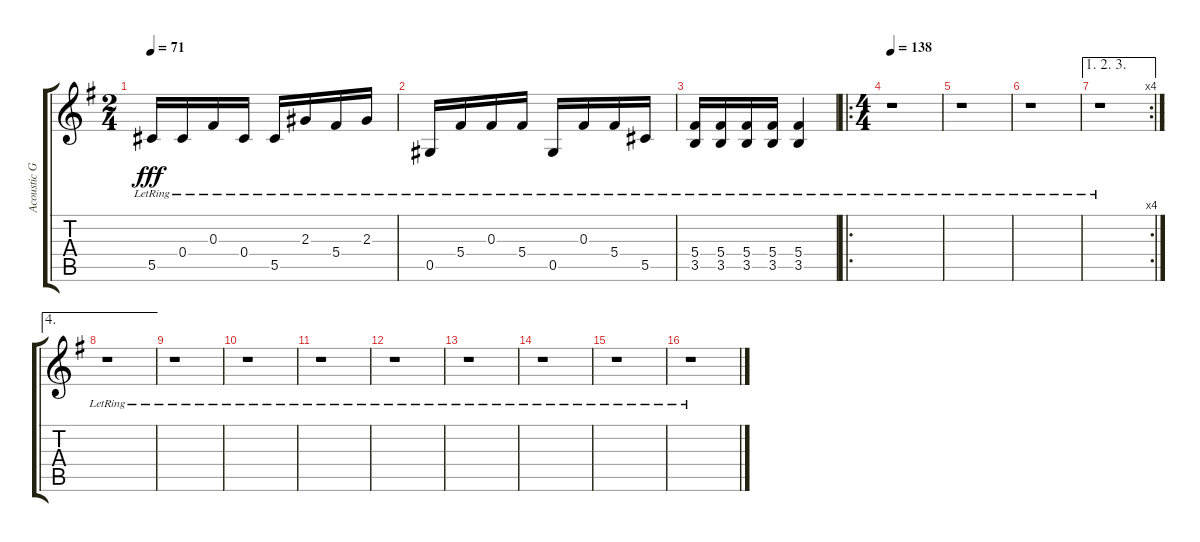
\track ("Acoustic Guitar" "Acoustic G") {instrument acousticguitarsteel}
\staff {score tabs}
\tuning (Eb4 Bb3 Gb3 Db3 Ab2 Eb2) {hide}
\ts (2 4)
\tempo 71
\clef g2
\ks g
5.5{lr}.16{dy fff} 0.4{lr}.16 0.3{lr}.16 0.4{lr}.16 5.5{lr}.16 2.3{lr}.16 5.4{lr}.16 2.3{lr}.16 |
0.5{lr}.16 5.4{lr}.16 0.3{lr}.16 5.4{lr}.16 0.5{lr}.16 0.3{lr}.16 5.4{lr}.16 5.5{lr}.16 |
(5.4{lr} 3.5{lr}).16 (5.4{lr} 3.5{lr}).16 (5.4{lr} 3.5{lr}).16 (5.4{lr} 3.5{lr}).16 (5.4{lr} 3.5{lr}).4 |
\ro
\ts (4 4)
\tempo 138
r.1 |
r.1 |
r.1 |
\ae (1 2 3)
\rc 4
r.1 |
\ae 4
r.1 |
r.1 |
r.1 |
r.1 |
r.1 |
r.1 |
r.1 |
r.1 |
r.1
